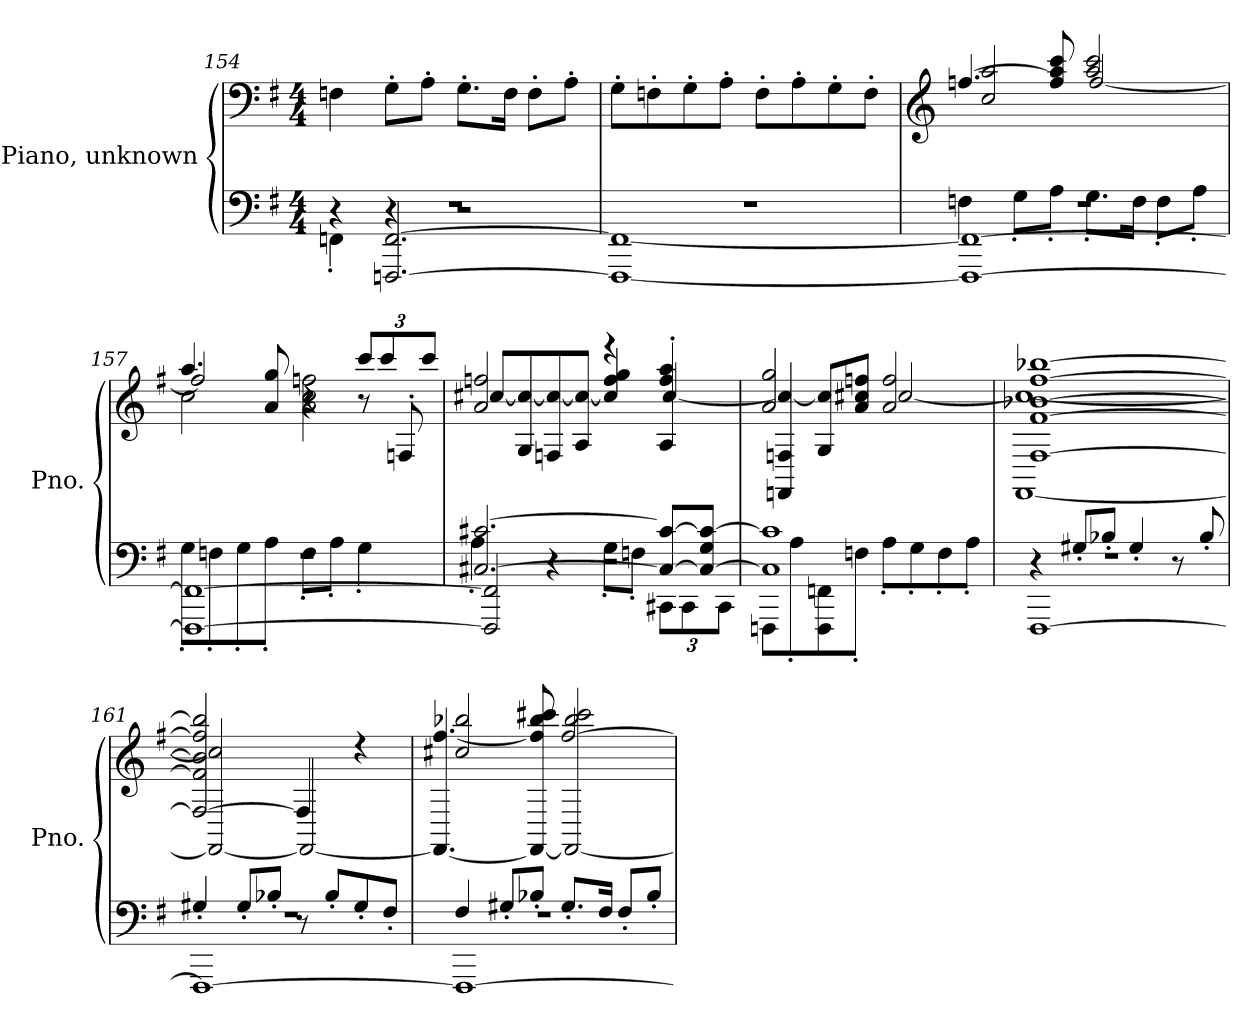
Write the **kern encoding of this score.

**kern	**kern
*part1	*part1
*staff2	*staff1
*I"Piano, unknown	*
*I'Pno.	*
*clefF4	*clefF4
*k[f#]	*k[f#]
*M4/4	*M4/4
=154	=154
*^	*
*	*^	*
1r	4FFn'\	4r	4Fn\
.	4r	[2.FFFn/ [2.FF/	8G'\L
.	.	.	8A'\J
.	2r	.	8.G'\L
.	.	.	16F\Jk
.	.	.	8F'\L
.	.	.	8A'\J
*	*v	*v	*
=155	=155	=155
1r	1FFF_ 1FF_	8G'\L
.	.	8Fn'\
.	.	8G'\
.	.	8A'\J
.	.	8F'\L
.	.	8A'\
.	.	8G'\
.	.	8F'\J
*v	*v	*
!!LO:LB:g=z
=156	=156
*	*clefG2
*^	*^
*	*^	*	*
1r	4Fn\	1FFF_ 1FF_	[4.ffn/	2cc/ 2aa/
.	8G'\L	.	.	.
.	8A'\J	.	8ff/] 8aa/ 8ccc/	.
.	8.G'\L	.	2aa/ 2ccc/	[2ff/
.	16F\Jk	.	.	.
.	8F'\L	.	.	.
.	8A'\J	.	.	.
=157	=157	=157	=157	=157
*	*	*	*	*^
1r	8G'\L	1FFF_ 1FF_	4.aa/	2cc\	2ff/]
.	8Fn'\	.	.	.	.
.	8G'\	.	.	.	.
.	8A'\J	.	8a/ 8gg/	.	.
.	8F'\L	.	4r	2a\ 2cc\ 2ffn\	4r
.	8A'\J	.	.	.	.
*	*	*	*Xbrackettup	*	*
.	4G'\	.	12ccc/L	.	8r
.	.	.	12ccc/	.	.
.	.	.	.	.	8Fn'/
.	.	.	12ccc/J	.	.
*	*	*	*	*v	*v
=158	=158	=158	=158	=158
[2.C#X/ [2.c#X/	4A'\	2FFF/] 2FF/]	2a/ 2ffn/	[8cc#X/L
.	.	.	.	8G/ 8cc#/_
.	4r	.	.	8Fn/ 8cc#/_
.	.	.	.	8A/ 8cc#/_J
.	8G'\L	2r	4r	4cc#/] 4ff/ 4gg/
.	8Fn'\J	.	.	.
*	*Xbrackettup	*	*	*
8C#/_ 8c#/_L	12CC#X\L	.	4A/' 4ff/' 4aa/'	[4cc#/
.	12CC#\	.	.	.
8C#/_ 8G/ 8c#/_J	.	.	.	.
.	12CC#\J	.	.	.
*	*v	*v	*	*
!!LO:LB:g=z	!!
=159	=159	=159	=159
1C#] 1c#]	8FFFn\L	2a/ 2gg/	4FFn/ 4Fn/ 4cc#/_
.	8A'\	.	.
.	8FFF\ 8FFn\	.	8G/ 8cc#/]L
.	8Fn'\J	.	8a/ 8cc#X/ 8ffn/J
.	8A'\L	2a/ 2ff/	[2cc#/
.	8G'\	.	.
.	8F'\	.	.
.	8A'\J	.	.
=160	=160	=160	=160
*	*^	*	*
1r	4r	[1FFF#	[1F# [1f# [1b-X [1ff# [1bb-X	[1FF# 1cc#_
.	8G#X'/L	.	.	.
.	8B-X'/J	.	.	.
.	4G#'/	.	.	.
.	8r	.	.	.
.	8B-'/	.	.	.
=161	=161	=161	=161	=161
1r	4G#X'/	1FFF#_	2F#/_ 2f#/] 2b-/] 2ff#/] 2bb-/]	2FF#/_ 2cc#/]
.	8G#'/L	.	.	.
.	8B-X'/J	.	.	.
.	8r	.	4F#/]	2FF#/_
.	8B-'/L	.	.	.
.	8G#'/	.	4r	.
.	8F#'/J	.	.	.
=162	=162	=162	=162	=162
1r	4F#/	1FFF#_	2cc#X/ 2bb-X/	4.FF#/_ [4.ff#/
.	8G#X'/L	.	.	.
.	8B-X'/J	.	.	8FF#/_ 8ff#/] 8bb-/ 8ccc#X/
.	8.G#'/L	.	[2ff#/	2FF#/_ 2bb-/ 2ccc#/
.	16F#/Jk	.	.	.
.	8F#'/L	.	.	.
.	8B-'/J	.	.	.
*v	*v	*v	*	*
*	*v	*v
=	=
*-	*-
